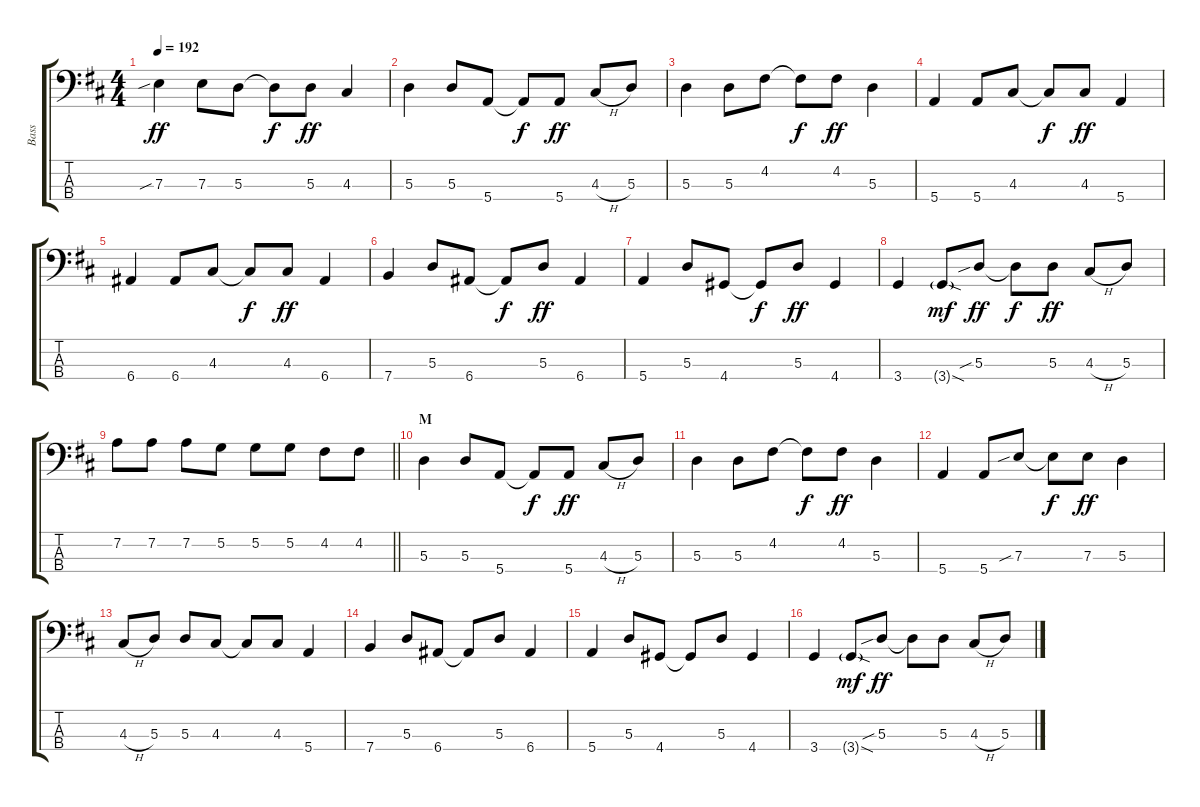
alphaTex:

\track ("Bass" "Bass") {instrument electricbasspick}
\staff {score tabs}
\tuning (G2 D2 A1 E1) {hide}
\ts (4 4)
\tempo 192
\clef f4
\ks d
7.3{sib}.4{dy ff} 7.3.8 5.3.8 5.3{t}.8{dy f} 5.3.8{dy ff} 4.3.4 |
5.3.4 5.3.8 5.4.8 5.4{t}.8{dy f} 5.4.8{dy ff} 4.3{h}.8 5.3.8 |
5.3.4 5.3.8 4.2.8 4.2{t}.8{dy f} 4.2.8{dy ff} 5.3.4 |
5.4.4 5.4.8 4.3.8 4.3{t}.8{dy f} 4.3.8{dy ff} 5.4.4 |
6.4.4 6.4.8 4.3.8 4.3{t}.8{dy f} 4.3.8{dy ff} 6.4.4 |
7.4.4 5.3.8 6.4.8 6.4{t}.8{dy f} 5.3.8{dy ff} 6.4.4 |
5.4.4 5.3.8 4.4.8 4.4{t}.8{dy f} 5.3.8{dy ff} 4.4.4 |
3.4.4 3.4{sod g}.8{dy mf} 5.3{sib}.8{dy ff} 5.3{t}.8{dy f} 5.3.8{dy ff} 4.3{h}.8 5.3.8 |
\barLineRight lightlight
7.2.8 7.2.8 7.2.8 5.2.8 5.2.8 5.2.8 4.2.8 4.2.8 |
\section ("" "M")
5.3.4 5.3.8 5.4.8 5.4{t}.8{dy f} 5.4.8{dy ff} 4.3{h}.8 5.3.8 |
5.3.4 5.3.8 4.2.8 4.2{t}.8{dy f} 4.2.8{dy ff} 5.3.4 |
5.4.4 5.4.8 7.3{sib}.8 7.3{t}.8{dy f} 7.3.8{dy ff} 5.3.4 |
4.3{h}.8 5.3.8 5.3.8 4.3.8 4.3{t}.8 4.3.8 5.4.4 |
7.4.4 5.3.8 6.4.8 6.4{t}.8 5.3.8 6.4.4 |
5.4.4 5.3.8 4.4.8 4.4{t}.8 5.3.8 4.4.4 |
3.4.4 3.4{sod g}.8{dy mf} 5.3{sib}.8{dy ff} 5.3{t}.8 5.3.8 4.3{h}.8 5.3.8
